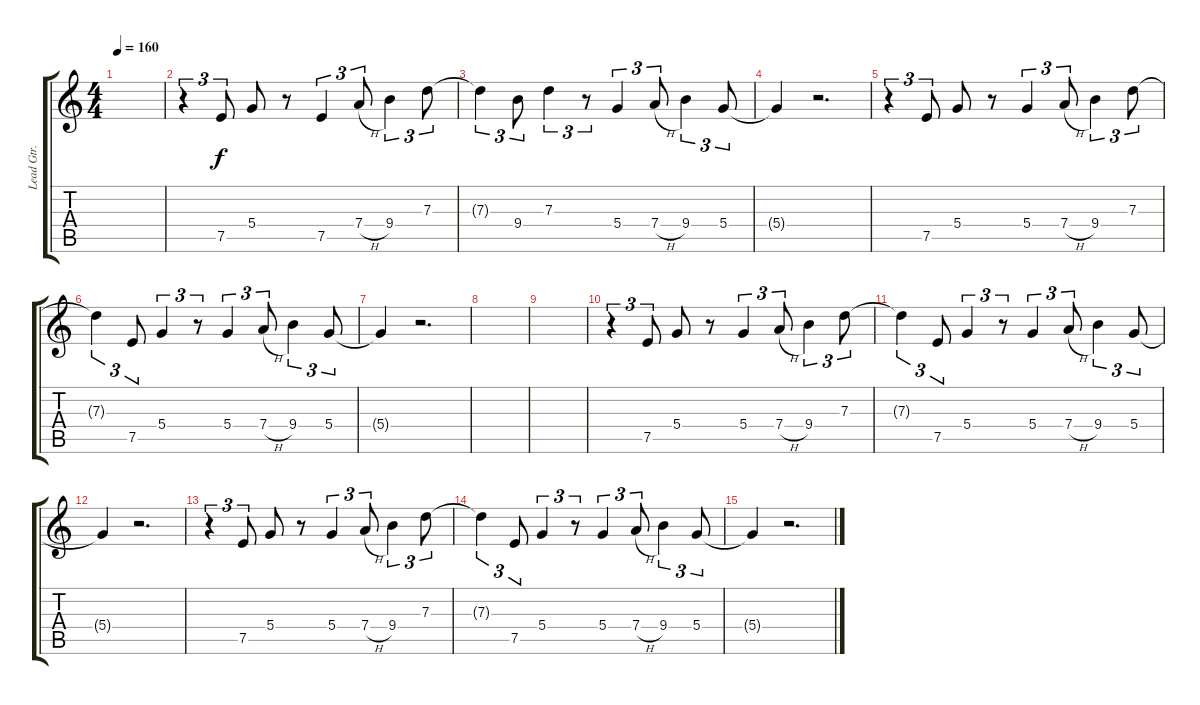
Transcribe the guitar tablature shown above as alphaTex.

\track ("Lead Gtr. 2" "Lead Gtr. ") {instrument acousticguitarsteel}
\staff {score tabs}
\tuning (E4 B3 G3 D3 A2 E2) {hide}
\ts (4 4)
\tempo 160
\clef g2
\ks c
|
r.4{tu (3 2)} 7.5.8{tu (3 2)} 5.4.8 r.8 7.5.4{tu (3 2)} 7.4{h}.8{tu (3 2)} 9.4.4{tu (3 2)} 7.3.8{tu (3 2)} |
7.3{t}.4{tu (3 2)} 9.4.8{tu (3 2)} 7.3.4{tu (3 2)} r.8{tu (3 2)} 5.4.4{tu (3 2)} 7.4{h}.8{tu (3 2)} 9.4.4{tu (3 2)} 5.4.8{tu (3 2)} |
5.4{t}.4 r.2{d} |
r.4{tu (3 2)} 7.5.8{tu (3 2)} 5.4.8 r.8 5.4.4{tu (3 2)} 7.4{h}.8{tu (3 2)} 9.4.4{tu (3 2)} 7.3.8{tu (3 2)} |
7.3{t}.4{tu (3 2)} 7.5.8{tu (3 2)} 5.4.4{tu (3 2)} r.8{tu (3 2)} 5.4.4{tu (3 2)} 7.4{h}.8{tu (3 2)} 9.4.4{tu (3 2)} 5.4.8{tu (3 2)} |
5.4{t}.4 r.2{d} |
|
|
r.4{tu (3 2)} 7.5.8{tu (3 2)} 5.4.8 r.8 5.4.4{tu (3 2)} 7.4{h}.8{tu (3 2)} 9.4.4{tu (3 2)} 7.3.8{tu (3 2)} |
7.3{t}.4{tu (3 2)} 7.5.8{tu (3 2)} 5.4.4{tu (3 2)} r.8{tu (3 2)} 5.4.4{tu (3 2)} 7.4{h}.8{tu (3 2)} 9.4.4{tu (3 2)} 5.4.8{tu (3 2)} |
5.4{t}.4{volume 4} r.2{d} |
r.4{tu (3 2)} 7.5.8{tu (3 2)} 5.4.8 r.8 5.4.4{tu (3 2)} 7.4{h}.8{tu (3 2)} 9.4.4{tu (3 2)} 7.3.8{tu (3 2)} |
7.3{t}.4{tu (3 2)} 7.5.8{tu (3 2)} 5.4.4{tu (3 2)} r.8{tu (3 2)} 5.4.4{tu (3 2)} 7.4{h}.8{tu (3 2)} 9.4.4{tu (3 2)} 5.4.8{tu (3 2)} |
5.4{t}.4 r.2{d}
